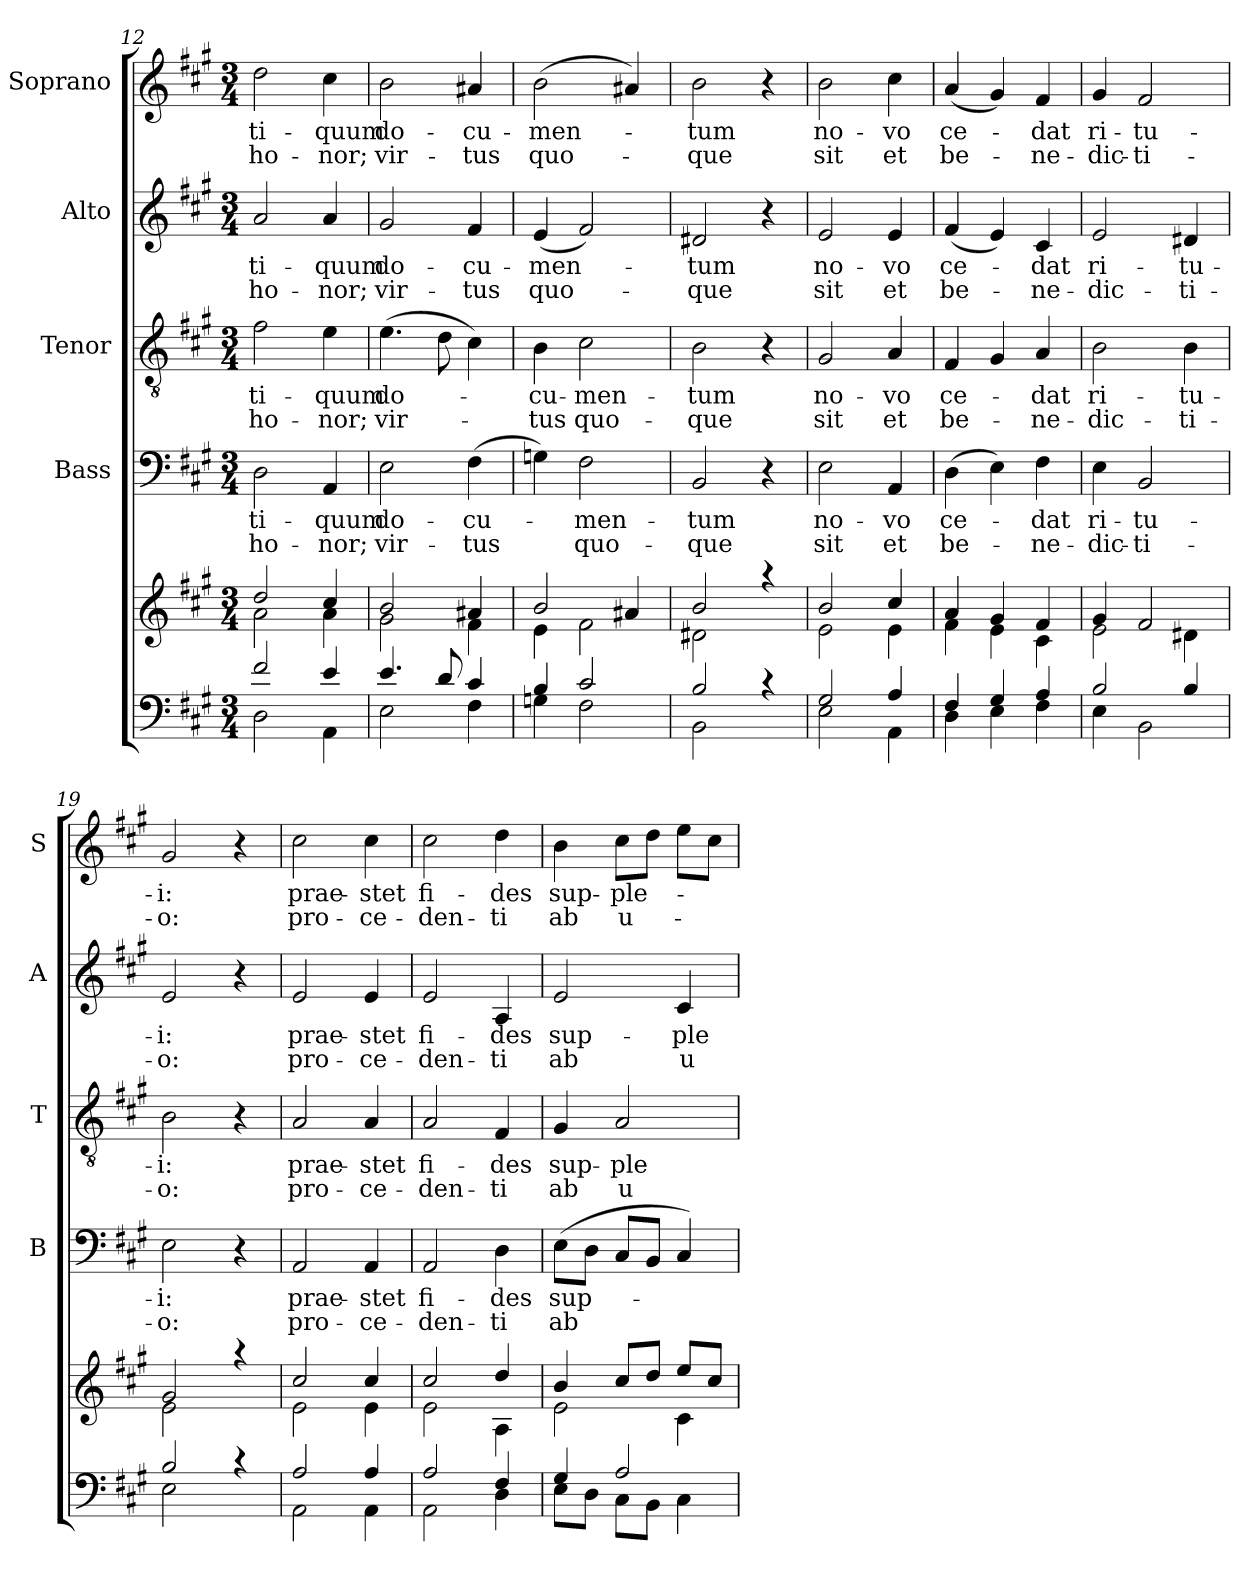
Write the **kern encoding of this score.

**kern	**kern	**kern	**text	**text	**kern	**text	**text	**kern	**text	**text	**kern	**text	**text
*part5	*part5	*part4	*part4	*part4	*part3	*part3	*part3	*part2	*part2	*part2	*part1	*part1	*part1
*staff6	*staff5	*staff4	*staff4	*staff4	*staff3	*staff3	*staff3	*staff2	*staff2	*staff2	*staff1	*staff1	*staff1
*	*	*I"Bass	*	*	*I"Tenor	*	*	*I"Alto	*	*	*I"Soprano	*	*
*	*	*I'B	*	*	*I'T	*	*	*I'A	*	*	*I'S	*	*
*clefF4	*clefG2	*clefF4	*	*	*clefGv2	*	*	*clefG2	*	*	*clefG2	*	*
*k[f#c#g#]	*k[f#c#g#]	*k[f#c#g#]	*	*	*k[f#c#g#]	*	*	*k[f#c#g#]	*	*	*k[f#c#g#]	*	*
*A:	*A:	*A:	*	*	*A:	*	*	*A:	*	*	*A:	*	*
*M3/4	*M3/4	*M3/4	*	*	*M3/4	*	*	*M3/4	*	*	*M3/4	*	*
=12	=12	=12	=12	=12	=12	=12	=12	=12	=12	=12	=12	=12	=12
*^	*^	*	*	*	*	*	*	*	*	*	*	*	*
!	!	!	!	!	!LO:LY:b	!LO:LY:b	!	!LO:LY:b	!LO:LY:b	!	!LO:LY:b	!LO:LY:b	!	!LO:LY:b	!LO:LY:b
2f#/	2D\	2dd/	2a\	2D\	-ti-	ho-	2f#\	-ti-	ho-	2a/	-ti-	ho-	2dd\	-ti-	ho-
!	!	!	!	!	!LO:LY:b	!LO:LY:b	!	!LO:LY:b	!LO:LY:b	!	!LO:LY:b	!LO:LY:b	!	!LO:LY:b	!LO:LY:b
4e/	4AA\	4cc#/	4a\	4AA/	-quum	-nor;	4e\	-quum	-nor;	4a/	-quum	-nor;	4cc#\	-quum	-nor;
=13	=13	=13	=13	=13	=13	=13	=13	=13	=13	=13	=13	=13	=13	=13	=13
!	!	!	!	!	!LO:LY:b	!LO:LY:b	!	!LO:LY:b	!LO:LY:b	!	!LO:LY:b	!LO:LY:b	!	!LO:LY:b	!LO:LY:b
4.e/	2E\	2b/	2g#\	2E\	do-	vir-	(>4.e\	do-	vir-	2g#/	do-	vir-	2b\	do-	vir-
8d/	.	.	.	.	.	.	8d\	.	.	.	.	.	.	.	.
!	!	!	!	!	!LO:LY:b	!LO:LY:b	!	!	!	!	!LO:LY:b	!LO:LY:b	!	!LO:LY:b	!LO:LY:b
4c#/	4F#\	4a#X/	4f#\	(>4F#\	-cu-	-tus	4c#\)	.	.	4f#/	-cu-	-tus	4a#X/	-cu-	-tus
=14	=14	=14	=14	=14	=14	=14	=14	=14	=14	=14	=14	=14	=14	=14	=14
!	!	!	!	!	!	!	!	!LO:LY:b	!LO:LY:b	!	!LO:LY:b	!LO:LY:b	!	!LO:LY:b	!LO:LY:b
4B/	4Gn\	2b/	4e\	4Gn\)	.	.	4B\	-cu-	-tus	(<4e/	-men-	quo-	(>2b\	-men-	quo-
!	!	!	!	!	!LO:LY:b	!LO:LY:b	!	!LO:LY:b	!LO:LY:b	!	!	!	!	!	!
2c#/	2F#\	.	2f#\	2F#\	-men-	quo-	2c#\	-men-	quo-	2f#/)	.	.	.	.	.
.	.	4a#X/	.	.	.	.	.	.	.	.	.	.	4a#X/)	.	.
=15	=15	=15	=15	=15	=15	=15	=15	=15	=15	=15	=15	=15	=15	=15	=15
!	!	!	!	!	!LO:LY:b	!LO:LY:b	!	!LO:LY:b	!LO:LY:b	!	!LO:LY:b	!LO:LY:b	!	!LO:LY:b	!LO:LY:b
2B/	2BB\	2b/	2d#X\	2BB/	-tum	-que	2B\	-tum	-que	2d#X/	-tum	-que	2b\	-tum	-que
4rc	4ryy	4raa	4ryy	4r	.	.	4r	.	.	4r	.	.	4r	.	.
!!LO:LB:g=z
=16	=16	=16	=16	=16	=16	=16	=16	=16	=16	=16	=16	=16	=16	=16	=16
!	!	!	!	!	!LO:LY:b	!LO:LY:b	!	!LO:LY:b	!LO:LY:b	!	!LO:LY:b	!LO:LY:b	!	!LO:LY:b	!LO:LY:b
2G#/	2E\	2b/	2e\	2E\	no-	sit	2G#/	no-	sit	2e/	no-	sit	2b\	no-	sit
!	!	!	!	!	!LO:LY:b	!LO:LY:b	!	!LO:LY:b	!LO:LY:b	!	!LO:LY:b	!LO:LY:b	!	!LO:LY:b	!LO:LY:b
4A/	4AA\	4cc#/	4e\	4AA/	-vo	et	4A/	-vo	et	4e/	-vo	et	4cc#\	-vo	et
=17	=17	=17	=17	=17	=17	=17	=17	=17	=17	=17	=17	=17	=17	=17	=17
!	!	!	!	!	!LO:LY:b	!LO:LY:b	!	!LO:LY:b	!LO:LY:b	!	!LO:LY:b	!LO:LY:b	!	!LO:LY:b	!LO:LY:b
4F#/	4D\	4a/	4f#\	(>4D\	ce-	be-	4F#/	ce-	be-	(<4f#/	ce-	be-	(<4a/	ce-	be-
4G#/	4E\	4g#/	4e\	4E\)	.	.	4G#/	.	.	4e/)	.	.	4g#/)	.	.
!	!	!	!	!	!LO:LY:b	!LO:LY:b	!	!LO:LY:b	!LO:LY:b	!	!LO:LY:b	!LO:LY:b	!	!LO:LY:b	!LO:LY:b
4A/	4F#\	4f#/	4c#\	4F#\	-dat	-ne-	4A/	-dat	-ne-	4c#/	-dat	-ne-	4f#/	-dat	-ne-
=18	=18	=18	=18	=18	=18	=18	=18	=18	=18	=18	=18	=18	=18	=18	=18
!	!	!	!	!	!LO:LY:b	!LO:LY:b	!	!LO:LY:b	!LO:LY:b	!	!LO:LY:b	!LO:LY:b	!	!LO:LY:b	!LO:LY:b
2B/	4E\	4g#/	2e\	4E\	ri-	-dic-	2B\	ri-	-dic-	2e/	ri-	-dic-	4g#/	ri-	-dic-
!	!	!	!	!	!LO:LY:b	!LO:LY:b	!	!	!	!	!	!	!	!LO:LY:b	!LO:LY:b
.	2BB\	2f#/	.	2BB/	-tu-	-ti-	.	.	.	.	.	.	2f#/	-tu-	-ti-
!	!	!	!	!	!	!	!	!LO:LY:b	!LO:LY:b	!	!LO:LY:b	!LO:LY:b	!	!	!
4B/	.	.	4d#X\	.	.	.	4B\	-tu-	-ti-	4d#X/	-tu-	-ti-	.	.	.
=19	=19	=19	=19	=19	=19	=19	=19	=19	=19	=19	=19	=19	=19	=19	=19
!	!	!	!	!	!LO:LY:b	!LO:LY:b	!	!LO:LY:b	!LO:LY:b	!	!LO:LY:b	!LO:LY:b	!	!LO:LY:b	!LO:LY:b
2B/	2E\	2g#/	2e\	2E\	-i:	-o:	2B\	-i:	-o:	2e/	-i:	-o:	2g#/	-i:	-o:
4rc	4ryy	4raa	4ryy	4r	.	.	4r	.	.	4r	.	.	4r	.	.
!!LO:PB:g=z
=20	=20	=20	=20	=20	=20	=20	=20	=20	=20	=20	=20	=20	=20	=20	=20
!	!	!	!	!	!LO:LY:b	!LO:LY:b	!	!LO:LY:b	!LO:LY:b	!	!LO:LY:b	!LO:LY:b	!	!LO:LY:b	!LO:LY:b
2A/	2AA\	2cc#/	2e\	2AA/	prae-	pro-	2A/	prae-	pro-	2e/	prae-	pro-	2cc#\	prae-	pro-
!	!	!	!	!	!LO:LY:b	!LO:LY:b	!	!LO:LY:b	!LO:LY:b	!	!LO:LY:b	!LO:LY:b	!	!LO:LY:b	!LO:LY:b
4A/	4AA\	4cc#/	4e\	4AA/	-stet	-ce-	4A/	-stet	-ce-	4e/	-stet	-ce-	4cc#\	-stet	-ce-
=21	=21	=21	=21	=21	=21	=21	=21	=21	=21	=21	=21	=21	=21	=21	=21
!	!	!	!	!	!LO:LY:b	!LO:LY:b	!	!LO:LY:b	!LO:LY:b	!	!LO:LY:b	!LO:LY:b	!	!LO:LY:b	!LO:LY:b
2A/	2AA\	2cc#/	2e\	2AA/	fi-	-den-	2A/	fi-	-den-	2e/	fi-	-den-	2cc#\	fi-	-den-
!	!	!	!	!	!LO:LY:b	!LO:LY:b	!	!LO:LY:b	!LO:LY:b	!	!LO:LY:b	!LO:LY:b	!	!LO:LY:b	!LO:LY:b
4F#/	4D\	4dd/	4A\	4D\	-des	-ti	4F#/	-des	-ti	4A/	-des	-ti	4dd\	-des	-ti
=22	=22	=22	=22	=22	=22	=22	=22	=22	=22	=22	=22	=22	=22	=22	=22
!	!	!	!	!	!LO:LY:b	!LO:LY:b	!	!LO:LY:b	!LO:LY:b	!	!LO:LY:b	!LO:LY:b	!	!LO:LY:b	!LO:LY:b
4G#/	8E\L	4b/	2e\	(>8E\L	sup-	ab	4G#/	sup-	ab	2e/	sup-	ab	4b\	sup-	ab
.	8D\J	.	.	8D\J	.	.	.	.	.	.	.	.	.	.	.
!	!	!	!	!	!	!	!	!LO:LY:b	!LO:LY:b	!	!	!	!	!LO:LY:b	!LO:LY:b
2A/	8C#\L	8cc#/L	.	8C#/L	.	.	2A/	-ple-	u-	.	.	.	8cc#\L	-ple-	u-
.	8BB\J	8dd/J	.	8BB/J	.	.	.	.	.	.	.	.	8dd\J	.	.
!	!	!	!	!	!	!	!	!	!	!	!LO:LY:b	!LO:LY:b	!	!	!
.	4C#\	8ee/L	4c#\	4C#/)	.	.	.	.	.	4c#/	-ple-	u-	8ee\L	.	.
.	.	8cc#/J	.	.	.	.	.	.	.	.	.	.	8cc#\J	.	.
*v	*v	*	*	*	*	*	*	*	*	*	*	*	*	*	*
*	*v	*v	*	*	*	*	*	*	*	*	*	*	*	*
=	=	=	=	=	=	=	=	=	=	=	=	=	=
*-	*-	*-	*-	*-	*-	*-	*-	*-	*-	*-	*-	*-	*-
